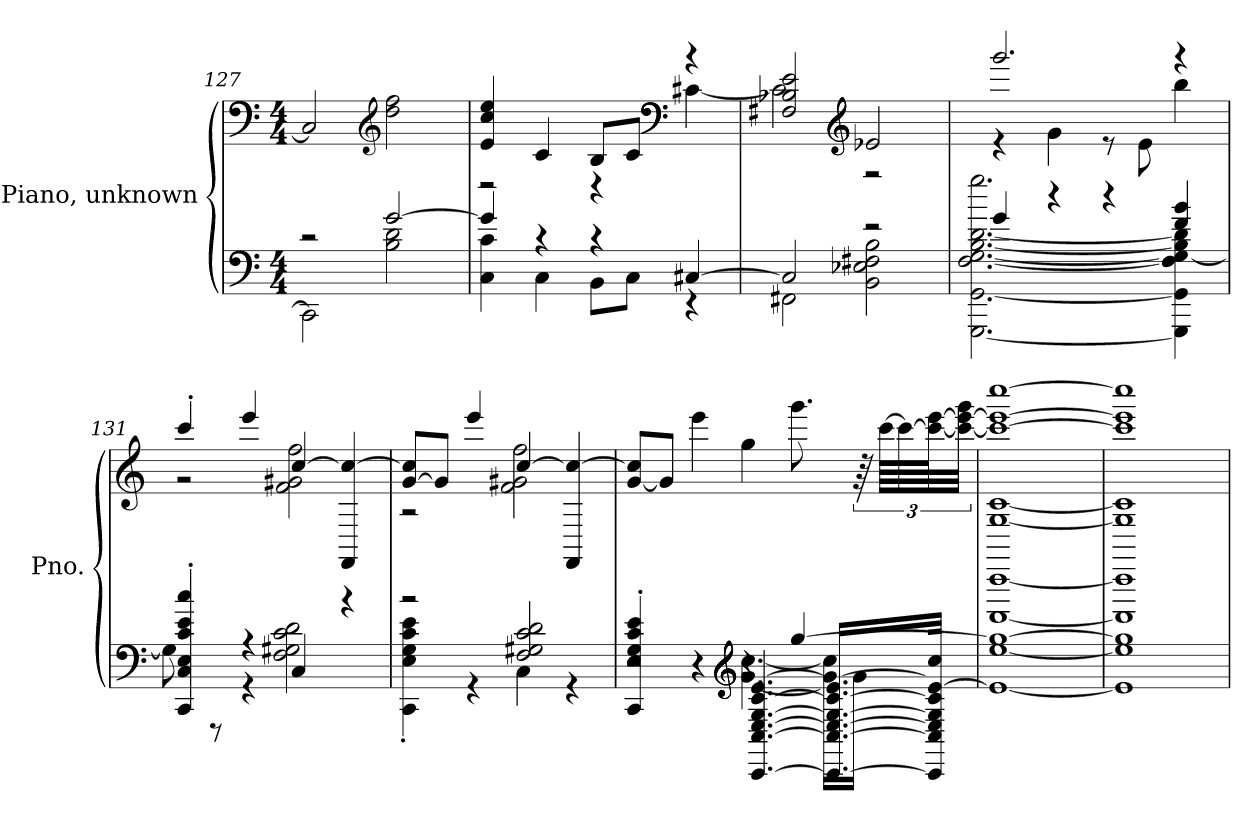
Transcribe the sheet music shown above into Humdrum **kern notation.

**kern	**kern
*part1	*part1
*staff2	*staff1
*I"Piano, unknown	*
*I'Pno.	*
*clefF4	*clefF4
*k[]	*k[]
*M4/4	*M4/4
=127	=127
*^	*
2r	2CC#\]	2C#/]
*	*	*clefG2
[2g/	2B\ 2d\	2dd\ 2ff\
=128	=128	=128
*	*	*^
4g/]	4C\ 4c\	4e/ 4cc/ 4ee/	2r
4r	4C\	4c/	.
4r	8BB\L	8B/L	4r
.	8C\J	8c/J	.
*	*	*clefF4	*
[4C#X/	4r	4r	[4c#X\
=129	=129	=129	=129
2C#/]	2FF#X\	2F#X/ 2B-X/ 2e/	2c#\]
*	*	*clefG2	*
2r	2BB\ 2E-X\ 2F#X\ 2B\	2e-X/	2r
=130	=130	=130	=130
4g/	[2.GGG\ [2.GG\ [2.F\ [2.G\ [2.B\ [2.d\ 2.gg\	2.ggg/	4r
4r	.	.	4g\
4r	.	.	8r
.	.	.	8e\
4f/ 4b/	4GGG\] 4GG\] 4F\] 4G\_ 4B\] 4d\]	4r	4bb\
!!LO:LB:g=z	!!
=131	=131	=131	=131
4CC/' 4C/' 4E/' 4c/' 4e/' 4cc/'	8G\]	4ccc'/	2r
.	8r	.	.
4r	4r	4eee/	.
4C/	2F\ 2G#X\ 2c\ 2d\	[4cc/	2f\ 2g#X\ 2ff\
4r	.	4FF/ 4cc/_	.
=132	=132	=132	=132
2r	4CC\' 4E\' 4G\' 4c\' 4e\'	[8g/ 8cc/]L	2r
.	.	8g/J]	.
.	4r	4eee/	.
2F/ 2G#X/ 2c/ 2d/	4C\	[4cc/	2f\ 2g#X\ 2ff\
.	4r	4FF/ 4cc/_	.
*	*	*v	*v
=133	=133	=133
*	*^	*
2r	2r	4CC/' 4E/' 4G/' 4c/' 4e/'	[8g/ 8cc/]L
.	.	.	8g/J]
.	.	4r	4eee\
*clefG2	*	*	*
4r	[4.g\ [4.cc\	[4.CC/ [4.C/ [4.E/ [4.G/ [4.c/ [4.e/	4gg\
[4gg/	.	.	8.ggg\
.	16g\] 16cc\]LL	16.CC/_ 16.C/_ 16.E/_ 16.G/_ 16.c/_ 16.e/_LL	.
.	16g\JJ	.	96r
.	.	.	[96ccc\LLLL
.	.	.	96ccc\_
.	.	32CC/] 32C/] 32E/] 32G/] 32c/] 32e/_ 32cc/JJk	96ccc\_ [96eee\J
.	.	.	48ccc\_ 48eee\_ 48ggg\JJJ
*	*v	*v	*
=134	=134	=134
1gg_	1e_ [1ee	[1CCC [1CC [1G [1c 1ccc_ 1eee_ [1cccc
=135	=135	=135
1gg]	1e] 1ee]	1CCC] 1CC] 1G] 1c] 1ccc] 1eee] 1cccc]
*v	*v	*
=	=
*-	*-
